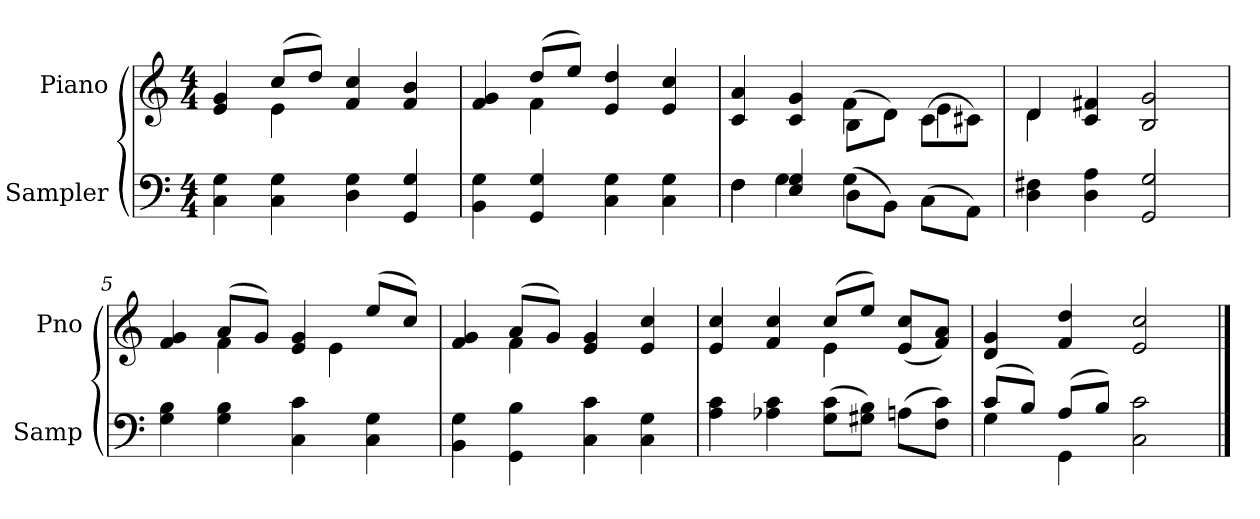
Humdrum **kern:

**kern	**kern
*part2	*part1
*staff2	*staff1
*I"Sampler	*I"Piano
*I'Samp	*I'Pno
*clefF4	*clefG2
*M4/4	*M4/4
=1	=1
*	*^
4C 4G	4e 4g	4ryy
4C 4G	(8cc/L	4e
.	8dd/J)	.
4D 4G	4f 4cc	2ryy
4GG 4G	4f 4b	.
=2	=2	=2
4BB 4G	4f 4g	4ryy
4GG 4G	(8dd/L	4f
.	8ee/J)	.
4C 4G	4e 4dd	2ryy
4C 4G	4e 4cc	.
=3	=3	=3
*^	*	*
4F\	4F	4c 4a	2ryy
4E 4G	4G	4c 4g	.
(8D\L	4G	(8B\L	4f
8BB\J)	.	8d\J)	.
(8C\L	4ryy	(8c\L	4e
8AA\J)	.	8c#X\J)	.
*v	*v	*	*
=4	=4	=4
4D 4F#X	4d/	4d
4D 4A	4c 4f#X	2.ryy
2GG 2G	2B 2g	.
=5	=5	=5
4G 4B	4f 4g	4ryy
4G 4B	(8a/L	4f
.	8g/J)	.
4C 4c	4e 4g	8ryy
.	.	4e
4C 4G	(8ee/L	.
.	8cc/J)	8ryy
=6	=6	=6
4BB 4G	4f 4g	4ryy
4GG 4B	(8a/L	4f
.	8g/J)	.
4C 4c	4e 4g	2ryy
4C 4G	4e 4cc	.
=7	=7	=7
4A 4c	4e 4cc	2ryy
4A-X 4c	4f 4cc	.
(8G\ 8c\L	(8cc/L	4e
8G#X\ 8B\J)	8ee/J)	.
(8An\L	(8e/ 8cc/L	4ryy
8F\ 8c\J)	8f/ 8a/J)	.
*	*v	*v
=8	=8
*^	*
(8c/L	4G	4d 4g
8B/J)	.	.
(8A/L	4GG	4f 4dd
8B/J)	.	.
2C 2c	2ryy	2e 2cc
*v	*v	*
==	==
*-	*-
